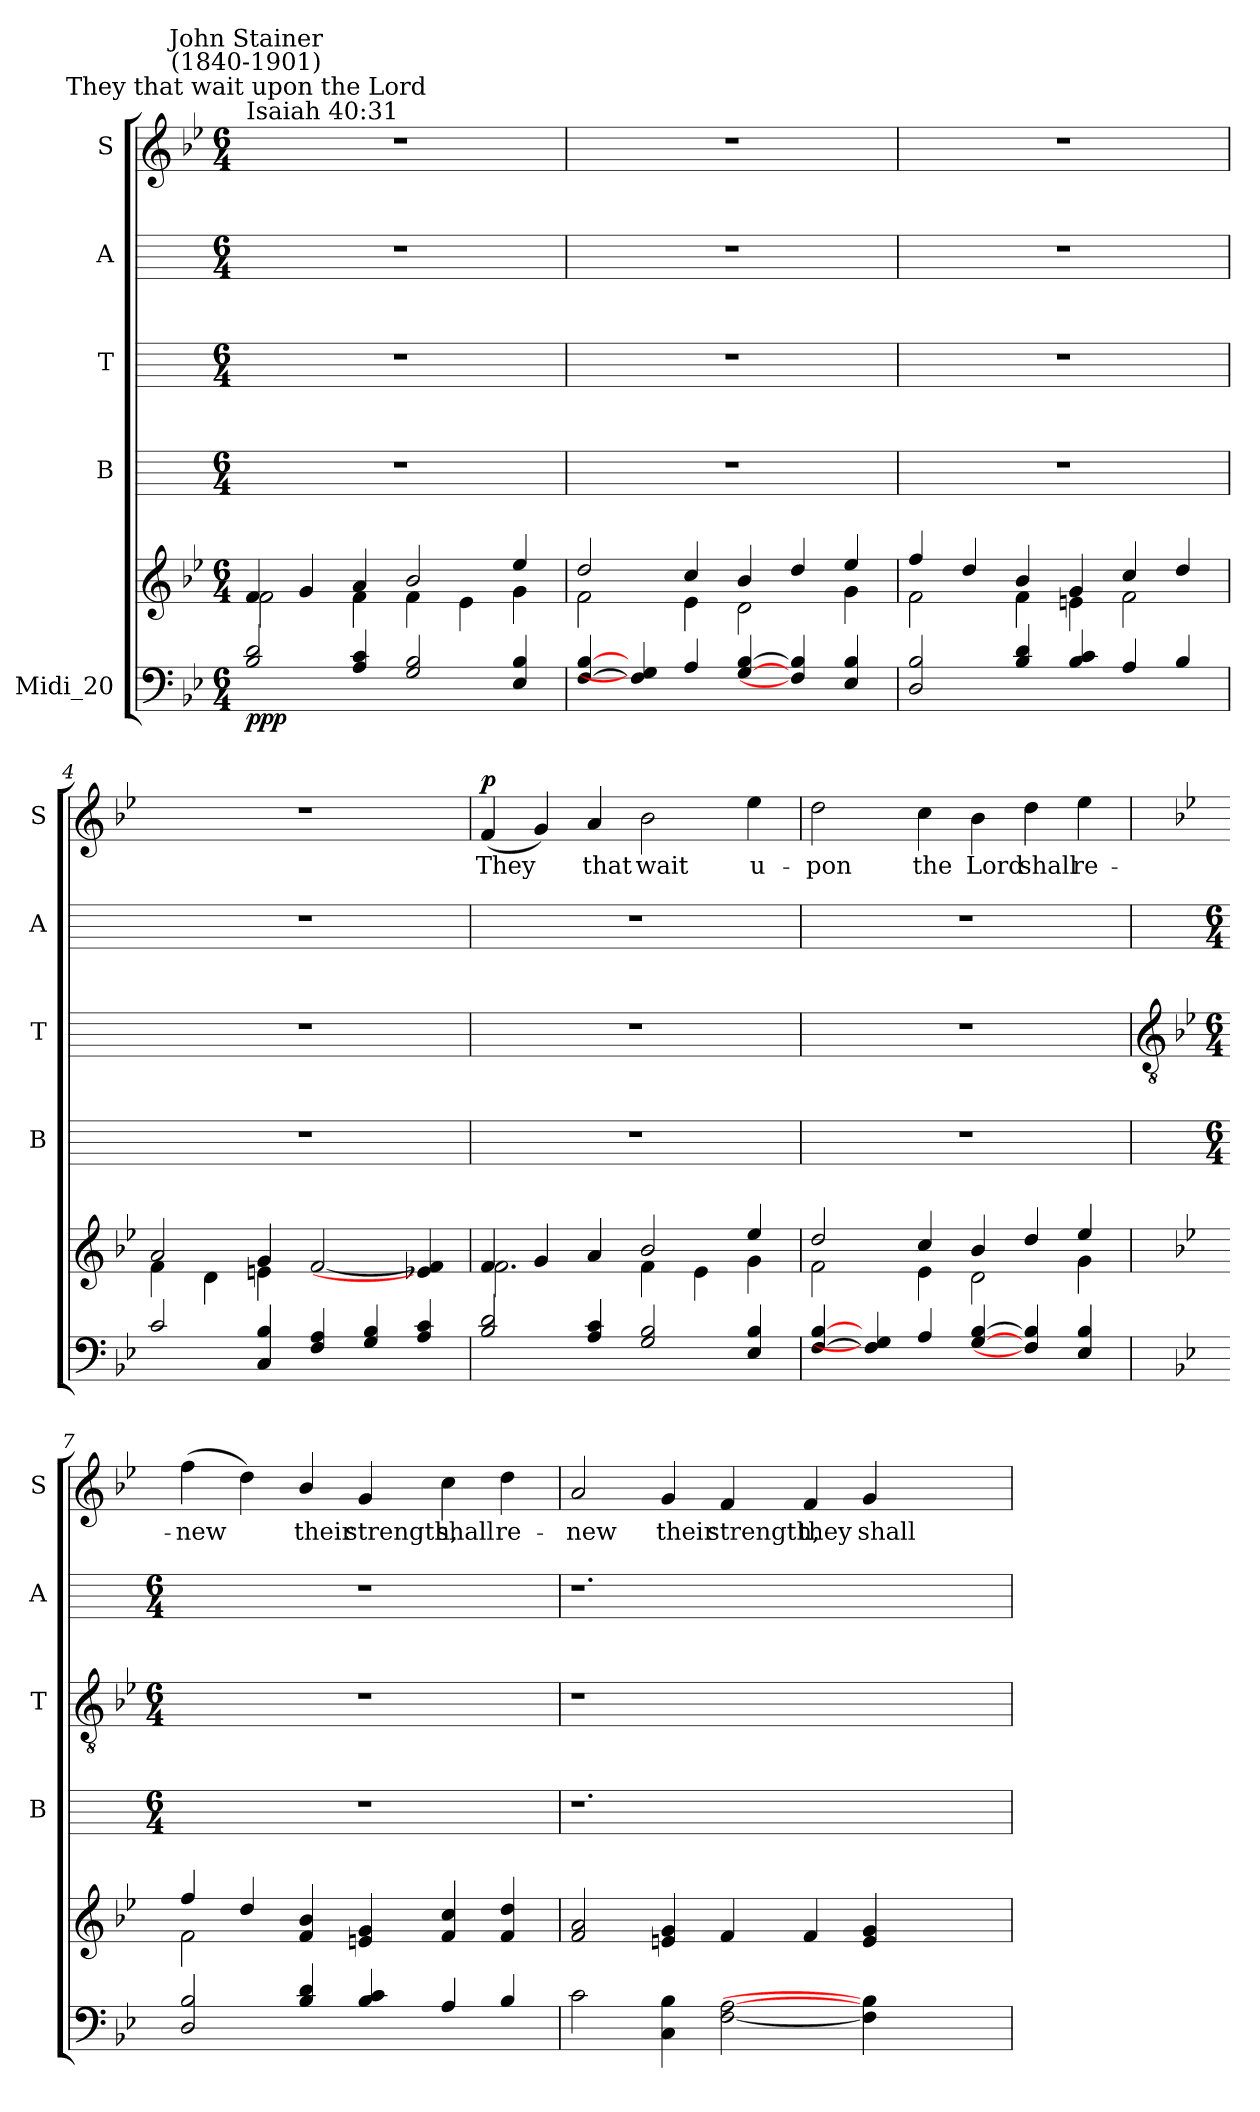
**kern	**kern	**dynam	**kern	**kern	**kern	**kern	**text	**dynam
*part5	*part5	*part5	*part4	*part3	*part2	*part1	*part1	*part1
*staff6	*staff5	*staff5/6	*staff4	*staff3	*staff2	*staff1	*staff1	*staff1
*I"Midi_20	*	*	*I"B	*I"T	*I"A	*I"S	*	*
*	*	*	*I'B	*I'T	*I'A	*I'S	*	*
*clefF4	*clefG2	*	*	*	*	*clefG2	*	*
*k[b-e-]	*k[b-e-]	*	*	*	*	*k[b-e-]	*	*
*B-:	*B-:	*	*	*	*	*B-:	*	*
*M6/4	*M6/4	*	*M6/4	*M6/4	*M6/4	*M6/4	*	*
*MM84	*MM84	*	*MM84	*MM84	*MM84	*MM84	*	*
=1	=1	=1	=1	=1	=1	=1	=1	=1
*^	*	*	*	*	*	*	*	*
!	!	!	!	!	!	!	!LO:TX:a:t=Isaiah 40&colon;31	!	!
!	!	!	!	!	!	!	!LO:TX:a:cj:t=They that wait upon the Lord	!	!
!	!	!	!	!	!	!	!LO:TX:a:cj:t=John Stainer\n(1840-1901)	!	!
!	!LO:N:vis=1	!	!LO:DY:b=2	!	!	!	!LO:N:vis=1	!	!
*	*	*^	*	*	*	*	*	*	*
!	!	!	!	!LO:DY:n=1:b	!	!	!	!	!	!
!	!	!	!	!LO:DY:n=2:b	!	!	!	!	!	!
2B- 2d	1.ryy	4f/	2f\	p p p	1.r	1.r	1.r	1.r	.	.
.	.	4g/	.	.	.	.	.	.	.	.
4A 4c	.	4a/	4f\	.	.	.	.	.	.	.
2G 2B-	.	2b-/	4f\	.	.	.	.	.	.	.
.	.	.	4e-\	.	.	.	.	.	.	.
4E- 4B-	.	4ee-/	4g\	.	.	.	.	.	.	.
=2	=2	=2	=2	=2	=2	=2	=2	=2	=2	=2
!	!LO:N:vis=1	!	!	!	!	!	!	!LO:N:vis=1	!	!
[4F [4B-	1.ryy	2dd/	2f\	.	1.r	1.r	1.r	1.r	.	.
4F] 4G]	.	.	.	.	.	.	.	.	.	.
4A	.	4cc/	4e-\	.	.	.	.	.	.	.
[4G [4B-	.	4b-/	2d\	.	.	.	.	.	.	.
4F] 4B-]	.	4dd/	.	.	.	.	.	.	.	.
4E- 4B-	.	4ee-/	4g\	.	.	.	.	.	.	.
=3	=3	=3	=3	=3	=3	=3	=3	=3	=3	=3
!	!LO:N:vis=1	!	!	!	!	!	!	!LO:N:vis=1	!	!
2D 2B-	1.ryy	4ff/	2f\	.	1.r	1.r	1.r	1.r	.	.
.	.	4dd/	.	.	.	.	.	.	.	.
4B- 4d	.	4b-/	4f\	.	.	.	.	.	.	.
4B- 4c	.	4g/	4en\	.	.	.	.	.	.	.
4A	.	4cc/	2f\	.	.	.	.	.	.	.
4B-	.	4dd/	.	.	.	.	.	.	.	.
=4	=4	=4	=4	=4	=4	=4	=4	=4	=4	=4
!	!LO:N:vis=1	!	!	!	!	!	!	!LO:N:vis=1	!	!
2c	1.ryy	2a/	4f\	.	1.r	1.r	1.r	1.r	.	.
.	.	.	4d\	.	.	.	.	.	.	.
4C 4B-	.	4g/	4en\	.	.	.	.	.	.	.
4F 4A	.	[2f/	2.ryy	.	.	.	.	.	.	.
4G 4B-	.	.	.	.	.	.	.	.	.	.
4A 4c	.	4e-X/] 4f/]	.	.	.	.	.	.	.	.
=5	=5	=5	=5	=5	=5	=5	=5	=5	=5	=5
!	!LO:N:vis=1	!	!	!	!	!	!	!	!LO:LY:b	!LO:DY:b
2B- 2d	1.ryy	4f/	2.f\	.	1.r	1.r	1.r	(<4f	They	p
.	.	4g/	.	.	.	.	.	4g)	.	.
!	!	!	!	!	!	!	!	!	!LO:LY:b	!
4A 4c	.	4a/	.	.	.	.	.	4a	that	.
!	!	!	!	!	!	!	!	!	!LO:LY:b	!
2G 2B-	.	2b-/	4f\	.	.	.	.	2b-	wait	.
.	.	.	4e-\	.	.	.	.	.	.	.
!	!	!	!	!	!	!	!	!	!LO:LY:b	!
4E- 4B-	.	4ee-/	4g\	.	.	.	.	4ee-	u-	.
=6	=6	=6	=6	=6	=6	=6	=6	=6	=6	=6
!	!LO:N:vis=1	!	!	!	!	!	!	!	!LO:LY:b	!
[4F [4B-	1.ryy	2dd/	2f\	.	1.r	1.r	1.r	2dd	-pon	.
4F] 4G]	.	.	.	.	.	.	.	.	.	.
!	!	!	!	!	!	!	!	!	!LO:LY:b	!
4A	.	4cc/	4e-\	.	.	.	.	4cc	the	.
!	!	!	!	!	!	!	!	!	!LO:LY:b	!
[4G [4B-	.	4b-/	2d\	.	.	.	.	4b-	Lord	.
!	!	!	!	!	!	!	!	!	!LO:LY:b	!
4F] 4B-]	.	4dd/	.	.	.	.	.	4dd	shall	.
!	!	!	!	!	!	!	!	!	!LO:LY:b	!
4E- 4B-	.	4ee-/	4g\	.	.	.	.	4ee-	re-	.
!!LO:LB:g=z
=7	=7	=7	=7	=7	=7	=7	=7	=7	=7	=7
*	*	*	*	*	*	*clefGv2	*	*	*	*
*	*	*	*	*	*	*k[b-e-]	*	*	*	*
*	*	*	*	*	*	*B-:	*	*	*	*
*	*	*	*	*	*M6/4	*M6/4	*M6/4	*	*	*
!	!LO:N:vis=1	!	!	!	!	!LO:N:vis=1	!	!	!LO:LY:b	!
2D 2B-	1.ryy	4ff/	2f\	.	1.r	1.r	1.r	(>4ff	-new	.
.	.	4dd/	.	.	.	.	.	4dd)	.	.
!	!	!	!	!	!	!	!	!	!LO:LY:b	!
4B- 4d	.	4f/ 4b-/	1ryy	.	.	.	.	4b-/	their	.
!	!	!	!	!	!	!	!	!	!LO:LY:b	!
4B- 4c	.	4en/ 4g/	.	.	.	.	.	4g	strength,	.
!	!	!	!	!	!	!	!	!	!LO:LY:b	!
4A	.	4f/ 4cc/	.	.	.	.	.	4cc	shall	.
!	!	!	!	!	!	!	!	!	!LO:LY:b	!
4B-	.	4f/ 4dd/	.	.	.	.	.	4dd	re-	.
=8	=8	=8	=8	=8	=8	=8	=8	=8	=8	=8
!	!LO:N:vis=1	!	!	!	!	!LO:N:vis=1	!	!	!LO:LY:b	!
2c	1.ryy	2f/ 2a/	1.ryy	.	1.r	1.r	1.r	2a	-new	.
!	!	!	!	!	!	!	!	!	!LO:LY:b	!
4C 4B-	.	4en/ 4g/	.	.	.	.	.	4g	their	.
!	!	!	!	!	!	!	!	!	!LO:LY:b	!
[2F [2A	.	4f/	.	.	.	.	.	4f	strength,	.
!	!	!	!	!	!	!	!	!	!LO:LY:b	!
.	.	4f/	.	.	.	.	.	4f	they	.
!	!	!	!	!	!	!	!	!	!LO:LY:b	!
4F] 4B-]	.	4e/ 4g/	.	.	.	.	.	4g	shall	.
2ryy	2ryy	2ryy	2ryy	.	2ryy	2ryy	2ryy	2ryy	.	.
*v	*v	*	*	*	*	*	*	*	*	*
*	*v	*v	*	*	*	*	*	*	*
=	=	=	=	=	=	=	=	=
*-	*-	*-	*-	*-	*-	*-	*-	*-
